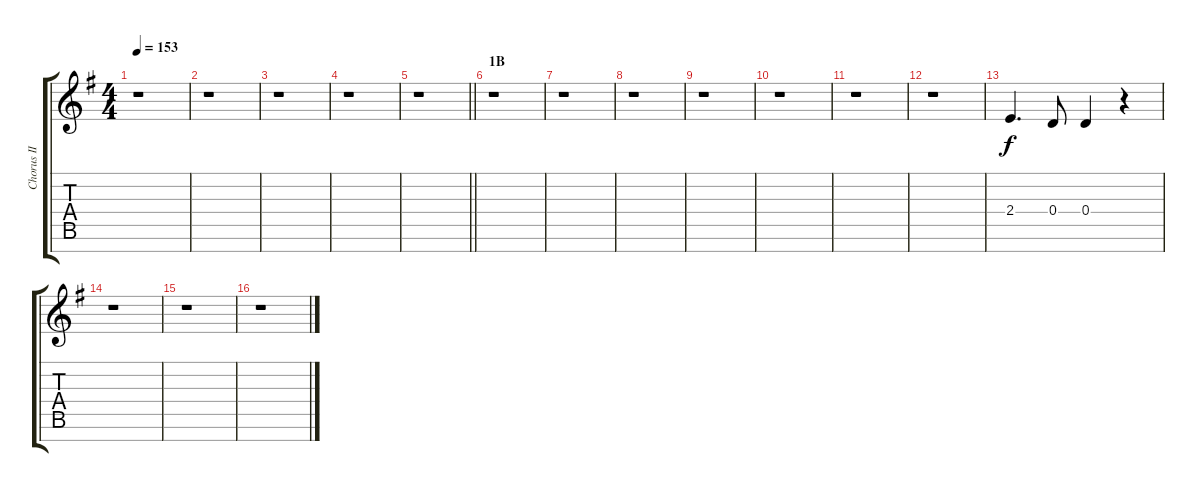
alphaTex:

\track ("Chorus II" "Chorus II") {instrument voiceoohs}
\staff {score tabs}
\tuning (E5 B4 G4 D4 A3 E3 B2) {hide}
\ts (4 4)
\tempo 153
\clef g2
\ks g
r.1{dy f} |
r.1 |
r.1 |
r.1 |
\barLineRight lightlight
r.1 |
\section ("" "1B")
r.1 |
r.1 |
r.1 |
r.1 |
r.1 |
r.1 |
r.1 |
2.4.4{d} 0.4.8 0.4.4 r.4 |
r.1 |
r.1 |
r.1
